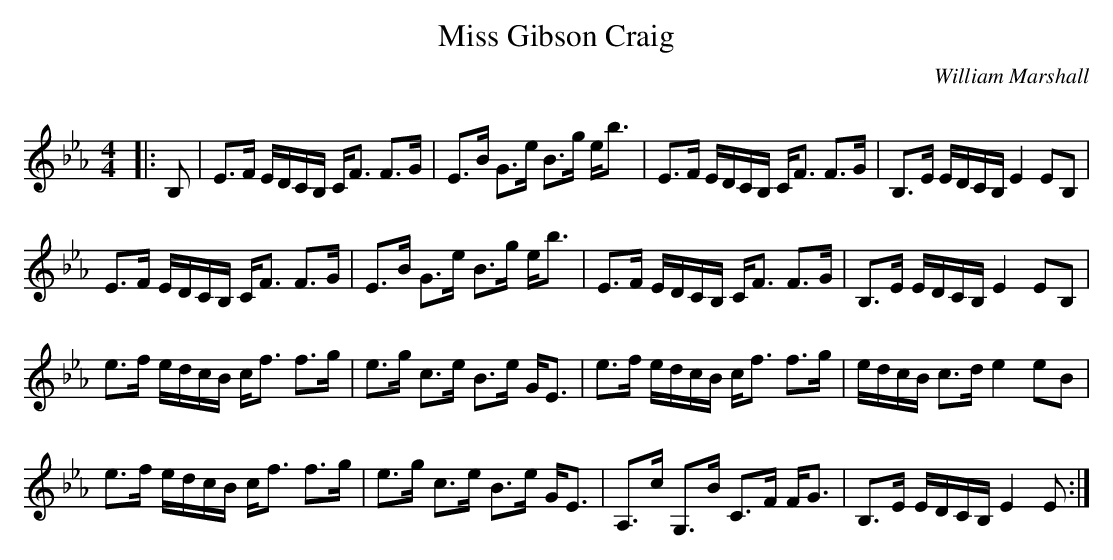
X:1
T: Miss Gibson Craig
C:William Marshall
Q: 128
K:Eb
M:4/4
L:1/16
|:B,2|E3F EDCB, CF3 F3G|E3B G3e B3g eb3|E3F EDCB, CF3 F3G|B,3E EDCB, E4 E2B,2|
E3F EDCB, CF3 F3G|E3B G3e B3g eb3|E3F EDCB, CF3 F3G|B,3E EDCB, E4 E2B,2|
e3f edcB cf3 f3g|e3g c3e B3e GE3|e3f edcB cf3 f3g|edcB c3d e4 e2B2|
e3f edcB cf3 f3g|e3g c3e B3e GE3|A,3c G,3B C3F FG3|B,3E EDCB, E4 E2:|
